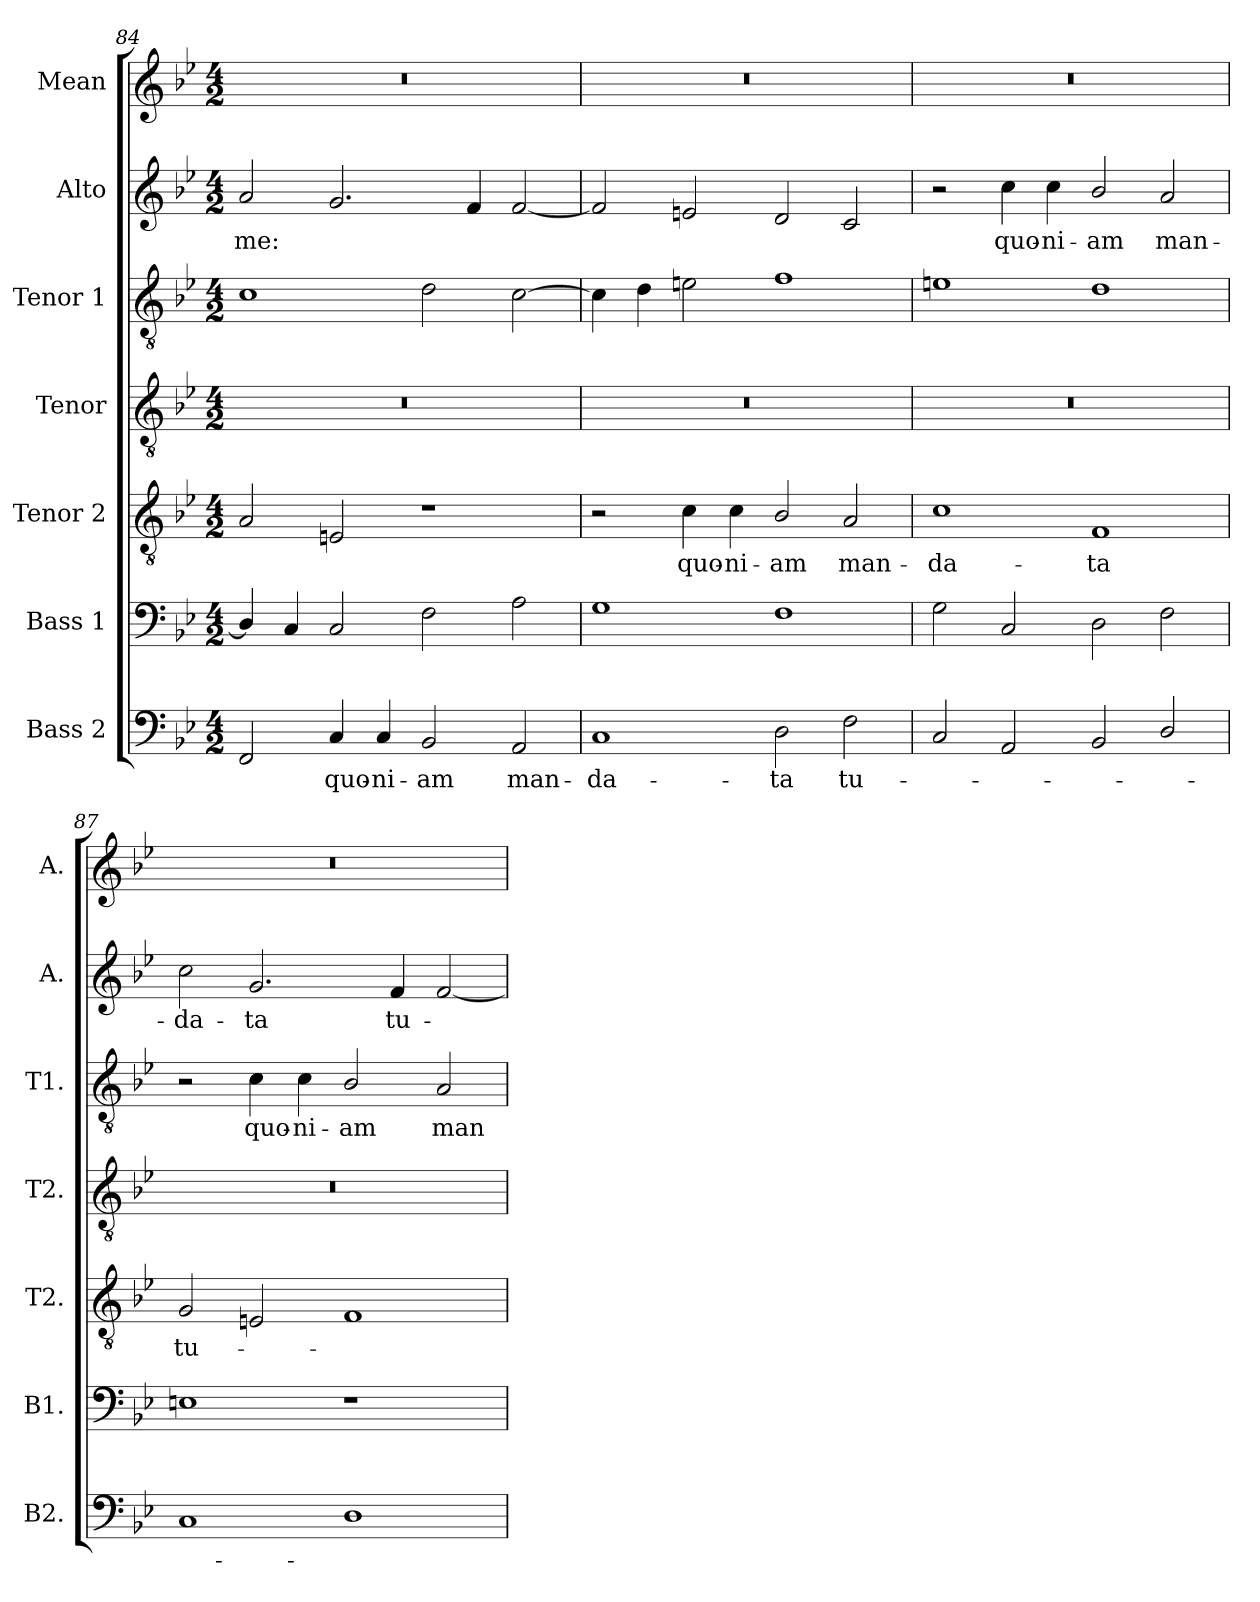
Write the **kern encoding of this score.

**kern	**text	**kern	**kern	**text	**kern	**kern	**text	**kern	**text	**kern
*part7	*part7	*part6	*part5	*part5	*part4	*part3	*part3	*part2	*part2	*part1
*staff7	*staff7	*staff6	*staff5	*staff5	*staff4	*staff3	*staff3	*staff2	*staff2	*staff1
*I"Bass 2	*	*I"Bass 1	*I"Tenor 2	*	*I"Tenor	*I"Tenor 1	*	*I"Alto	*	*I"Mean
*I'B2.	*	*I'B1.	*I'T2.	*	*I'T2.	*I'T1.	*	*I'A.	*	*I'A.
!!LO:LB:g=z
*clefF4	*	*clefF4	*clefGv2	*	*clefGv2	*clefGv2	*	*clefG2	*	*clefG2
*	*	*	*ITrd7c12	*	*ITrd7c12	*ITrd7c12	*	*	*	*
*k[b-e-]	*	*k[b-e-]	*k[b-e-]	*	*k[b-e-]	*k[b-e-]	*	*k[b-e-]	*	*k[b-e-]
*B-:	*	*B-:	*B-:	*	*B-:	*B-:	*	*B-:	*	*B-:
*M4/2	*	*M4/2	*M4/2	*	*M4/2	*M4/2	*	*M4/2	*	*M4/2
=84	=84	=84	=84	=84	=84	=84	=84	=84	=84	=84
!	!	!	!	!	!LO:N:vis=1	!	!	!	!	!
!	!	!	!	!	!	!	!	!	!LO:LY:b:color=#000000	!LO:N:vis=1
2FFi/	.	4Di/]	2AAi/	.	0r	1Ci	.	2ai/	me:	0r
.	.	4Ci/	.	.	.	.	.	.	.	.
!	!LO:LY:b:color=#000000	!	!	!	!	!	!	!	!	!
4Ci/	quo-	2Ci/	2EEni/	.	.	.	.	2.gi/	.	.
!	!LO:LY:b:color=#000000	!	!	!	!	!	!	!	!	!
4Ci/	-ni-	.	.	.	.	.	.	.	.	.
!	!LO:LY:b:color=#000000	!	!	!	!	!	!	!	!	!
2BB-i/	-am	2Fi\	1r	.	.	2Di\	.	.	.	.
.	.	.	.	.	.	.	.	4fi/	.	.
!	!LO:LY:b:color=#000000	!	!	!	!	!	!	!	!	!
2AAi/	man-	2Ai\	.	.	.	[2Ci\	.	[2fi/	.	.
=85	=85	=85	=85	=85	=85	=85	=85	=85	=85	=85
!	!LO:LY:b:color=#000000	!	!	!	!LO:N:vis=1	!	!	!	!	!LO:N:vis=1
1Ci	-da-	1Gi	2r	.	0r	4Ci\]	.	2fi/]	.	0r
.	.	.	.	.	.	4Di\	.	.	.	.
!	!	!	!	!LO:LY:b:color=#000000	!	!	!	!	!	!
.	.	.	4Ci\	quo-	.	2Eni\	.	2eni/	.	.
!	!	!	!	!LO:LY:b:color=#000000	!	!	!	!	!	!
.	.	.	4Ci\	-ni-	.	.	.	.	.	.
!	!LO:LY:b:color=#000000	!	!	!	!	!	!	!	!	!
!	!	!	!	!LO:LY:b:color=#000000	!	!	!	!	!	!
2Di\	-ta	1Fi	2BB-i/	-am	.	1Fi	.	2di/	.	.
!	!LO:LY:b:color=#000000	!	!	!	!	!	!	!	!	!
!	!	!	!	!LO:LY:b:color=#000000	!	!	!	!	!	!
2Fi\	tu-	.	2AAi/	man-	.	.	.	2ci/	.	.
=86	=86	=86	=86	=86	=86	=86	=86	=86	=86	=86
!	!	!	!	!LO:LY:b:color=#000000	!LO:N:vis=1	!	!	!	!	!LO:N:vis=1
2Ci/	.	2Gi\	1Ci	-da-	0r	1Eni	.	2r	.	0r
!	!	!	!	!	!	!	!	!	!LO:LY:b:color=#000000	!
2AAi/	.	2Ci/	.	.	.	.	.	4cci\	quo-	.
!	!	!	!	!	!	!	!	!	!LO:LY:b:color=#000000	!
.	.	.	.	.	.	.	.	4cci\	-ni-	.
!	!	!	!	!LO:LY:b:color=#000000	!	!	!	!	!	!
!	!	!	!	!	!	!	!	!	!LO:LY:b:color=#000000	!
2BB-i/	.	2Di\	1FFi	-ta	.	1Di	.	2b-i/	-am	.
!	!	!	!	!	!	!	!	!	!LO:LY:b:color=#000000	!
2Di/	.	2Fi\	.	.	.	.	.	2ai/	man-	.
=87	=87	=87	=87	=87	=87	=87	=87	=87	=87	=87
!	!	!	!	!LO:LY:b:color=#000000	!LO:N:vis=1	!	!	!	!	!
!	!	!	!	!	!	!	!	!	!LO:LY:b:color=#000000	!LO:N:vis=1
1Ci	.	1Eni	2GGi/	tu-	0r	2r	.	2cci\	-da-	0r
!	!	!	!	!	!	!	!LO:LY:b:color=#000000	!	!	!
!	!	!	!	!	!	!	!	!	!LO:LY:b:color=#000000	!
.	.	.	2EEni/	.	.	4Ci\	quo-	2.gi/	-ta	.
!	!	!	!	!	!	!	!LO:LY:b:color=#000000	!	!	!
.	.	.	.	.	.	4Ci\	-ni-	.	.	.
!	!	!	!	!	!	!	!LO:LY:b:color=#000000	!	!	!
1Di	.	1r	1FFi	.	.	2BB-i/	-am	.	.	.
!	!	!	!	!	!	!	!	!	!LO:LY:b:color=#000000	!
.	.	.	.	.	.	.	.	4fi/	tu-	.
!	!	!	!	!	!	!	!LO:LY:b:color=#000000	!	!	!
.	.	.	.	.	.	2AAi/	man-	[2fi/	.	.
=	=	=	=	=	=	=	=	=	=	=
*-	*-	*-	*-	*-	*-	*-	*-	*-	*-	*-
